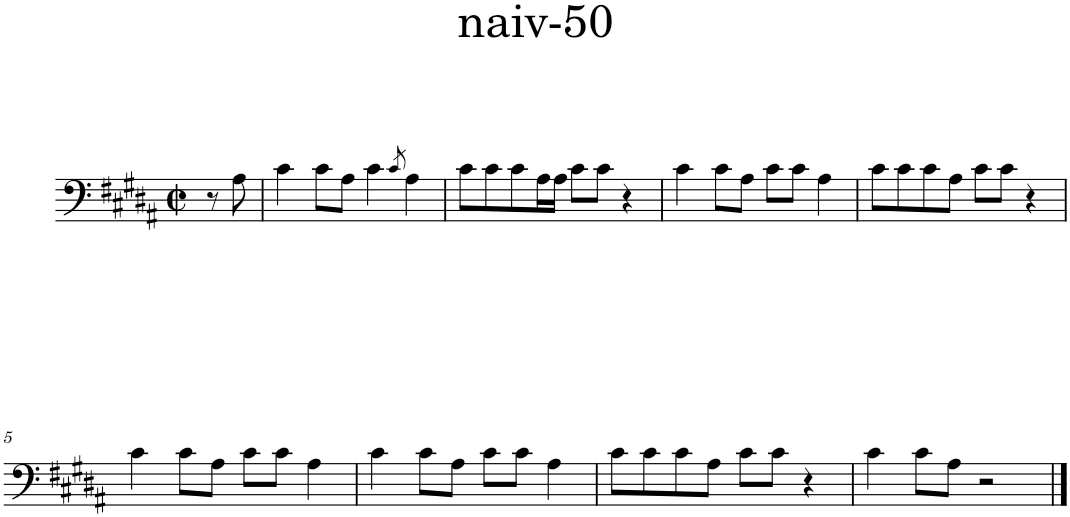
**kern
*part1
*staff1
*I"Piano
*I'Pno.
*clefF4
*k[f#c#g#d#a#]
*M2/2
*met(c|)
=
8r
8A#\
=1
4c#\
8c#\L
8A#\J
4c#\
8qc#/
4A#\
=2
8c#\L
8c#\
8c#\
16A#\L
16A#\JJ
8c#\L
8c#\J
4r
=3
4c#\
8c#\L
8A#\J
8c#\L
8c#\J
4A#\
=4
8c#\L
8c#\
8c#\
8A#\J
8c#\L
8c#\J
4r
!!LO:LB:g=z
=5
4c#\
8c#\L
8A#\J
8c#\L
8c#\J
4A#\
=6
4c#\
8c#\L
8A#\J
8c#\L
8c#\J
4A#\
=7
8c#\L
8c#\
8c#\
8A#\J
8c#\L
8c#\J
4r
=8
4c#\
8c#\L
8A#\J
2r
==
*-
